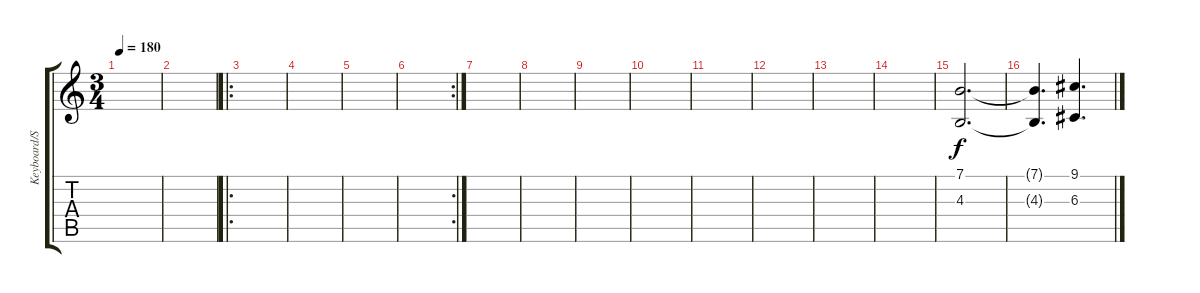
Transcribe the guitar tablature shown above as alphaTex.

\track ("Keyboard/Strings" "Keyboard/S") {instrument stringensemble1}
\staff {score tabs}
\tuning (E4 B3 G3 D3 A2 E2) {hide}
\ts (3 4)
\tempo 180
\clef g2
\ks c
|
|
\ro
|
|
|
\rc 2
|
|
|
|
|
|
|
|
|
(7.1 4.3).2{d} |
(7.1{t} 4.3{t}).4{d} (9.1 6.3).4{d}
